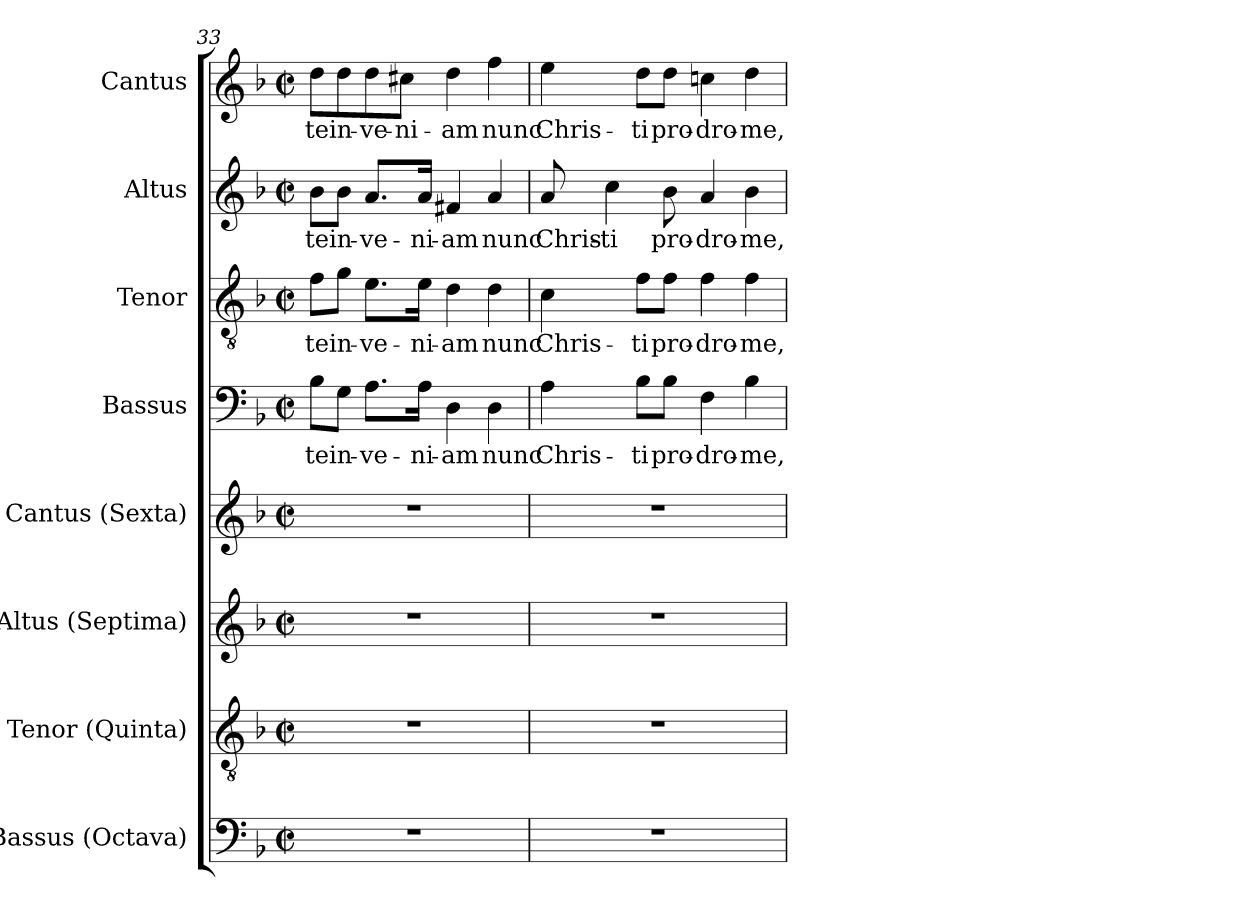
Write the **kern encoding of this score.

**kern	**kern	**kern	**kern	**kern	**text	**kern	**text	**kern	**text	**kern	**text
*part8	*part7	*part6	*part5	*part4	*part4	*part3	*part3	*part2	*part2	*part1	*part1
*staff8	*staff7	*staff6	*staff5	*staff4	*staff4	*staff3	*staff3	*staff2	*staff2	*staff1	*staff1
*I"Bassus (Octava)	*I"Tenor (Quinta)	*I"Altus (Septima)	*I"Cantus (Sexta)	*I"Bassus	*	*I"Tenor	*	*I"Altus	*	*I"Cantus	*
*I'B.	*I'T.	*I'A.	*I'S.	*I'B.	*	*I'T.	*	*I'A.	*	*I'S.	*
!!LO:PB:g=z
*clefF4	*clefGv2	*clefG2	*clefG2	*clefF4	*	*clefGv2	*	*clefG2	*	*clefG2	*
*	*ITrd7c12	*	*	*	*	*ITrd7c12	*	*	*	*	*
*k[b-]	*k[b-]	*k[b-]	*k[b-]	*k[b-]	*	*k[b-]	*	*k[b-]	*	*k[b-]	*
*F:	*F:	*F:	*F:	*F:	*	*F:	*	*F:	*	*F:	*
*M2/2	*M2/2	*M2/2	*M2/2	*M2/2	*	*M2/2	*	*M2/2	*	*M2/2	*
*met(c|)	*met(c|)	*met(c|)	*met(c|)	*met(c|)	*	*met(c|)	*	*met(c|)	*	*met(c|)	*
=33	=33	=33	=33	=33	=33	=33	=33	=33	=33	=33	=33
!	!	!	!	!	!LO:LY:b:color=#000000	!	!	!	!	!	!
!	!	!	!	!	!	!	!LO:LY:b:color=#000000	!	!	!	!
!	!	!	!	!	!	!	!	!	!LO:LY:b:color=#000000	!	!
!	!	!	!	!	!	!	!	!	!	!	!LO:LY:b:color=#000000
1r	1r	1r	1r	8B-i\L	te	8Fi\L	te	8b-i\L	te	8ddi\L	te
!	!	!	!	!	!LO:LY:b:color=#000000	!	!	!	!	!	!
!	!	!	!	!	!	!	!LO:LY:b:color=#000000	!	!	!	!
!	!	!	!	!	!	!	!	!	!LO:LY:b:color=#000000	!	!
!	!	!	!	!	!	!	!	!	!	!	!LO:LY:b:color=#000000
.	.	.	.	8Gi\J	in-	8Gi\J	in-	8b-i\J	in-	8ddi\	in-
!	!	!	!	!	!LO:LY:b:color=#000000	!	!	!	!	!	!
!	!	!	!	!	!	!	!LO:LY:b:color=#000000	!	!	!	!
!	!	!	!	!	!	!	!	!	!LO:LY:b:color=#000000	!	!
!	!	!	!	!	!	!	!	!	!	!	!LO:LY:b:color=#000000
.	.	.	.	8.Ai\L	-ve-	8.Ei\L	-ve-	8.ai/L	-ve-	8ddi\	-ve-
!	!	!	!	!	!	!	!	!	!	!	!LO:LY:b:color=#000000
.	.	.	.	.	.	.	.	.	.	8cc#Xi\J	-ni-
!	!	!	!	!	!LO:LY:b:color=#000000	!	!	!	!	!	!
!	!	!	!	!	!	!	!LO:LY:b:color=#000000	!	!	!	!
!	!	!	!	!	!	!	!	!	!LO:LY:b:color=#000000	!	!
.	.	.	.	16Ai\Jk	-ni-	16Ei\Jk	-ni-	16ai/Jk	-ni-	.	.
!	!	!	!	!	!LO:LY:b:color=#000000	!	!	!	!	!	!
!	!	!	!	!	!	!	!LO:LY:b:color=#000000	!	!	!	!
!	!	!	!	!	!	!	!	!	!LO:LY:b:color=#000000	!	!
!	!	!	!	!	!	!	!	!	!	!	!LO:LY:b:color=#000000
.	.	.	.	4Di\	-am	4Di\	-am	4f#Xi/	-am	4ddi\	-am
!	!	!	!	!	!LO:LY:b:color=#000000	!	!	!	!	!	!
!	!	!	!	!	!	!	!LO:LY:b:color=#000000	!	!	!	!
!	!	!	!	!	!	!	!	!	!LO:LY:b:color=#000000	!	!
!	!	!	!	!	!	!	!	!	!	!	!LO:LY:b:color=#000000
.	.	.	.	4Di\	nunc	4Di\	nunc	4ai/	nunc	4ffi\	nunc
=34	=34	=34	=34	=34	=34	=34	=34	=34	=34	=34	=34
!	!	!	!	!	!LO:LY:b:color=#000000	!	!	!	!	!	!
!	!	!	!	!	!	!	!LO:LY:b:color=#000000	!	!	!	!
!	!	!	!	!	!	!	!	!	!LO:LY:b:color=#000000	!	!
!	!	!	!	!	!	!	!	!	!	!	!LO:LY:b:color=#000000
1r	1r	1r	1r	4Ai\	Chris-	4Ci\	Chris-	8ai/	Chris-	4eei\	Chris-
!	!	!	!	!	!	!	!	!	!LO:LY:b:color=#000000	!	!
.	.	.	.	.	.	.	.	4cci\	-ti	.	.
!	!	!	!	!	!LO:LY:b:color=#000000	!	!	!	!	!	!
!	!	!	!	!	!	!	!LO:LY:b:color=#000000	!	!	!	!
!	!	!	!	!	!	!	!	!	!	!	!LO:LY:b:color=#000000
.	.	.	.	8B-i\L	-ti	8Fi\L	-ti	.	.	8ddi\L	-ti
!	!	!	!	!	!LO:LY:b:color=#000000	!	!	!	!	!	!
!	!	!	!	!	!	!	!LO:LY:b:color=#000000	!	!	!	!
!	!	!	!	!	!	!	!	!	!LO:LY:b:color=#000000	!	!
!	!	!	!	!	!	!	!	!	!	!	!LO:LY:b:color=#000000
.	.	.	.	8B-i\J	pro-	8Fi\J	pro-	8b-i\	pro-	8ddi\J	pro-
!	!	!	!	!	!LO:LY:b:color=#000000	!	!	!	!	!	!
!	!	!	!	!	!	!	!LO:LY:b:color=#000000	!	!	!	!
!	!	!	!	!	!	!	!	!	!LO:LY:b:color=#000000	!	!
!	!	!	!	!	!	!	!	!	!	!	!LO:LY:b:color=#000000
.	.	.	.	4Fi\	-dro-	4Fi\	-dro-	4ai/	-dro-	4ccni\	-dro-
!	!	!	!	!	!LO:LY:b:color=#000000	!	!	!	!	!	!
!	!	!	!	!	!	!	!LO:LY:b:color=#000000	!	!	!	!
!	!	!	!	!	!	!	!	!	!LO:LY:b:color=#000000	!	!
!	!	!	!	!	!	!	!	!	!	!	!LO:LY:b:color=#000000
.	.	.	.	4B-i\	-me,	4Fi\	-me,	4b-i\	-me,	4ddi\	-me,
=	=	=	=	=	=	=	=	=	=	=	=
*-	*-	*-	*-	*-	*-	*-	*-	*-	*-	*-	*-
